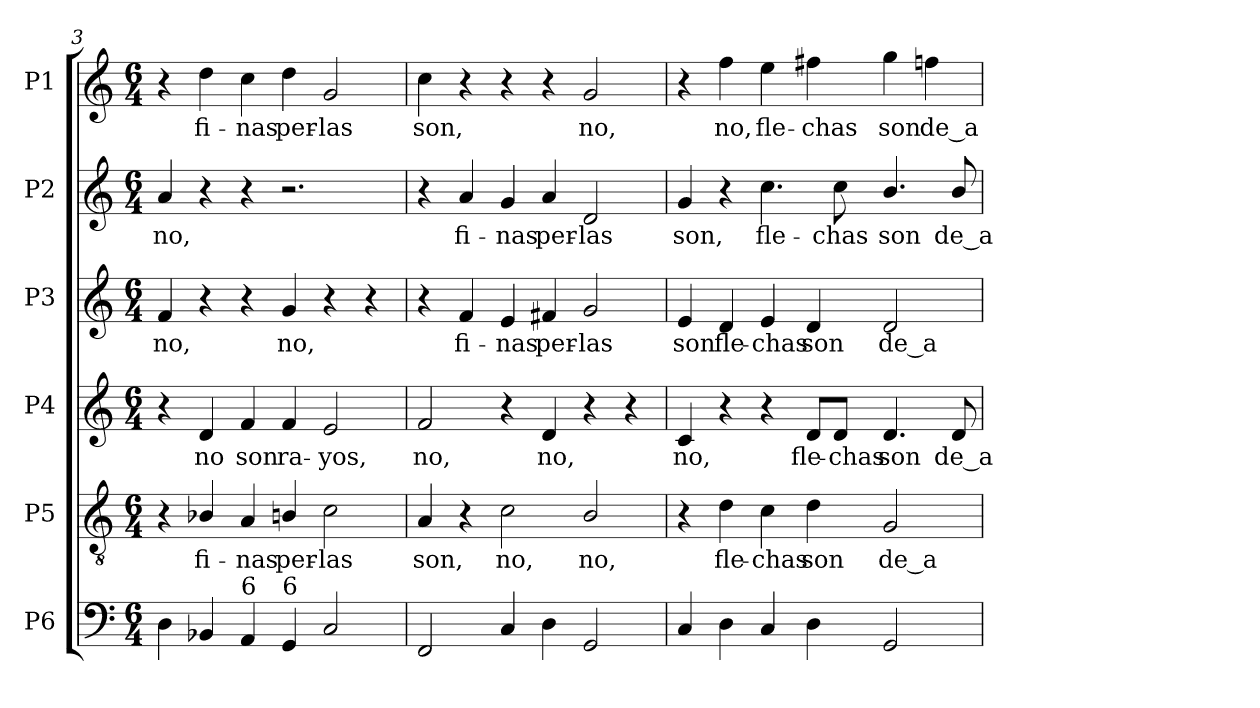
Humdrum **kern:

**kern	**kern	**text	**kern	**text	**kern	**text	**kern	**text	**kern	**text
*part6	*part5	*part5	*part4	*part4	*part3	*part3	*part2	*part2	*part1	*part1
*staff6	*staff5	*staff5	*staff4	*staff4	*staff3	*staff3	*staff2	*staff2	*staff1	*staff1
*I"P6	*I"P5	*	*I"P4	*	*I"P3	*	*I"P2	*	*I"P1	*
*clefF4	*clefGv2	*	*clefG2	*	*clefG2	*	*clefG2	*	*clefG2	*
*	*ITrd7c12	*	*	*	*	*	*	*	*	*
*k[]	*k[]	*	*k[]	*	*k[]	*	*k[]	*	*k[]	*
*C:	*C:	*	*C:	*	*C:	*	*C:	*	*C:	*
*M6/4	*M6/4	*	*M6/4	*	*M6/4	*	*M6/4	*	*M6/4	*
=3	=3	=3	=3	=3	=3	=3	=3	=3	=3	=3
!	!	!	!	!	!	!LO:LY:b:color=#000000	!	!	!	!
!	!	!	!	!	!	!	!	!LO:LY:b:color=#000000	!	!
4Di\	4r	.	4r	.	4fi/	no,	4ai/	no,	4r	.
!	!	!LO:LY:b:color=#000000	!	!	!	!	!	!	!	!
!	!	!	!	!LO:LY:b:color=#000000	!	!	!	!	!	!
!	!	!	!	!	!	!	!	!	!	!LO:LY:b:color=#000000
4BB-Xi/	4BB-Xi/	fi-	4di/	no	4r	.	4r	.	4ddi\	fi-
!	!	!LO:LY:b:color=#000000	!	!	!	!	!	!	!	!
!	!	!	!	!LO:LY:b:color=#000000	!	!	!	!	!	!
!LO:TX:a:t=6	!	!	!	!	!	!	!	!	!	!
!	!	!	!	!	!	!	!	!	!	!LO:LY:b:color=#000000
4AAi/	4AAi/	-nas	4fi/	son	4r	.	4r	.	4cci\	-nas
!	!	!LO:LY:b:color=#000000	!	!	!	!	!	!	!	!
!	!	!	!	!LO:LY:b:color=#000000	!	!	!	!	!	!
!	!	!	!	!	!	!LO:LY:b:color=#000000	!	!	!	!
!LO:TX:a:t=6	!	!	!	!	!	!	!	!	!	!
!	!	!	!	!	!	!	!	!	!	!LO:LY:b:color=#000000
4GGi/	4BBni/	per-	4fi/	ra-	4gi/	no,	2.r	.	4ddi\	per-
!	!	!LO:LY:b:color=#000000	!	!	!	!	!	!	!	!
!	!	!	!	!LO:LY:b:color=#000000	!	!	!	!	!	!
!	!	!	!	!	!	!	!	!	!	!LO:LY:b:color=#000000
2Ci/	2Ci\	-las	2ei/	-yos,	4r	.	.	.	2gi/	-las
.	.	.	.	.	4r	.	.	.	.	.
!!LO:LB:g=z
=4	=4	=4	=4	=4	=4	=4	=4	=4	=4	=4
!	!	!LO:LY:b:color=#000000	!	!	!	!	!	!	!	!
!	!	!	!	!LO:LY:b:color=#000000	!	!	!	!	!	!
!	!	!	!	!	!	!	!	!	!	!LO:LY:b:color=#000000
2FFi/	4AAi/	son,	2fi/	no,	4r	.	4r	.	4cci\	son,
!	!	!	!	!	!	!LO:LY:b:color=#000000	!	!	!	!
!	!	!	!	!	!	!	!	!LO:LY:b:color=#000000	!	!
.	4r	.	.	.	4fi/	fi-	4ai/	fi-	4r	.
!	!	!LO:LY:b:color=#000000	!	!	!	!	!	!	!	!
!	!	!	!	!	!	!LO:LY:b:color=#000000	!	!	!	!
!	!	!	!	!	!	!	!	!LO:LY:b:color=#000000	!	!
4Ci/	2Ci\	no,	4r	.	4ei/	-nas	4gi/	-nas	4r	.
!	!	!	!	!LO:LY:b:color=#000000	!	!	!	!	!	!
!	!	!	!	!	!	!LO:LY:b:color=#000000	!	!	!	!
!	!	!	!	!	!	!	!	!LO:LY:b:color=#000000	!	!
4Di\	.	.	4di/	no,	4f#Xi/	per-	4ai/	per-	4r	.
!	!	!LO:LY:b:color=#000000	!	!	!	!	!	!	!	!
!	!	!	!	!	!	!LO:LY:b:color=#000000	!	!	!	!
!	!	!	!	!	!	!	!	!LO:LY:b:color=#000000	!	!
!	!	!	!	!	!	!	!	!	!	!LO:LY:b:color=#000000
2GGi/	2BBi/	no,	4r	.	2gi/	-las	2di/	-las	2gi/	no,
.	.	.	4r	.	.	.	.	.	.	.
=5	=5	=5	=5	=5	=5	=5	=5	=5	=5	=5
!	!	!	!	!LO:LY:b:color=#000000	!	!	!	!	!	!
!	!	!	!	!	!	!LO:LY:b:color=#000000	!	!	!	!
!	!	!	!	!	!	!	!	!LO:LY:b:color=#000000	!	!
4Ci/	4r	.	4ci/	no,	4ei/	son	4gi/	son,	4r	.
!	!	!LO:LY:b:color=#000000	!	!	!	!	!	!	!	!
!	!	!	!	!	!	!LO:LY:b:color=#000000	!	!	!	!
!	!	!	!	!	!	!	!	!	!	!LO:LY:b:color=#000000
4Di\	4Di\	fle-	4r	.	4di/	fle-	4r	.	4ffi\	no,
!	!	!LO:LY:b:color=#000000	!	!	!	!	!	!	!	!
!	!	!	!	!	!	!LO:LY:b:color=#000000	!	!	!	!
!	!	!	!	!	!	!	!	!LO:LY:b:color=#000000	!	!
!	!	!	!	!	!	!	!	!	!	!LO:LY:b:color=#000000
4Ci/	4Ci\	-chas	4r	.	4ei/	-chas	4.cci\	fle-	4eei\	fle-
!	!	!LO:LY:b:color=#000000	!	!	!	!	!	!	!	!
!	!	!	!	!LO:LY:b:color=#000000	!	!	!	!	!	!
!	!	!	!	!	!	!LO:LY:b:color=#000000	!	!	!	!
!	!	!	!	!	!	!	!	!	!	!LO:LY:b:color=#000000
4Di\	4Di\	son	8di/L	fle-	4di/	son	.	.	4ff#Xi\	-chas
!	!	!	!	!LO:LY:b:color=#000000	!	!	!	!	!	!
!	!	!	!	!	!	!	!	!LO:LY:b:color=#000000	!	!
.	.	.	8di/J	-chas	.	.	8cci\	-chas	.	.
!	!	!LO:LY:b:color=#000000	!	!	!	!	!	!	!	!
!	!	!	!	!LO:LY:b:color=#000000	!	!	!	!	!	!
!	!	!	!	!	!	!LO:LY:b:color=#000000	!	!	!	!
!	!	!	!	!	!	!	!	!LO:LY:b:color=#000000	!	!
!	!	!	!	!	!	!	!	!	!	!LO:LY:b:color=#000000
2GGi/	2GGi/	de_a-	4.di/	son	2di/	de_a-	4.bi/	son	4ggi\	son
!	!	!	!	!	!	!	!	!	!	!LO:LY:b:color=#000000
.	.	.	.	.	.	.	.	.	4ffni\	de_a-
!	!	!	!	!LO:LY:b:color=#000000	!	!	!	!	!	!
!	!	!	!	!	!	!	!	!LO:LY:b:color=#000000	!	!
.	.	.	8di/	de_a-	.	.	8bi/	de_a-	.	.
=	=	=	=	=	=	=	=	=	=	=
*-	*-	*-	*-	*-	*-	*-	*-	*-	*-	*-
